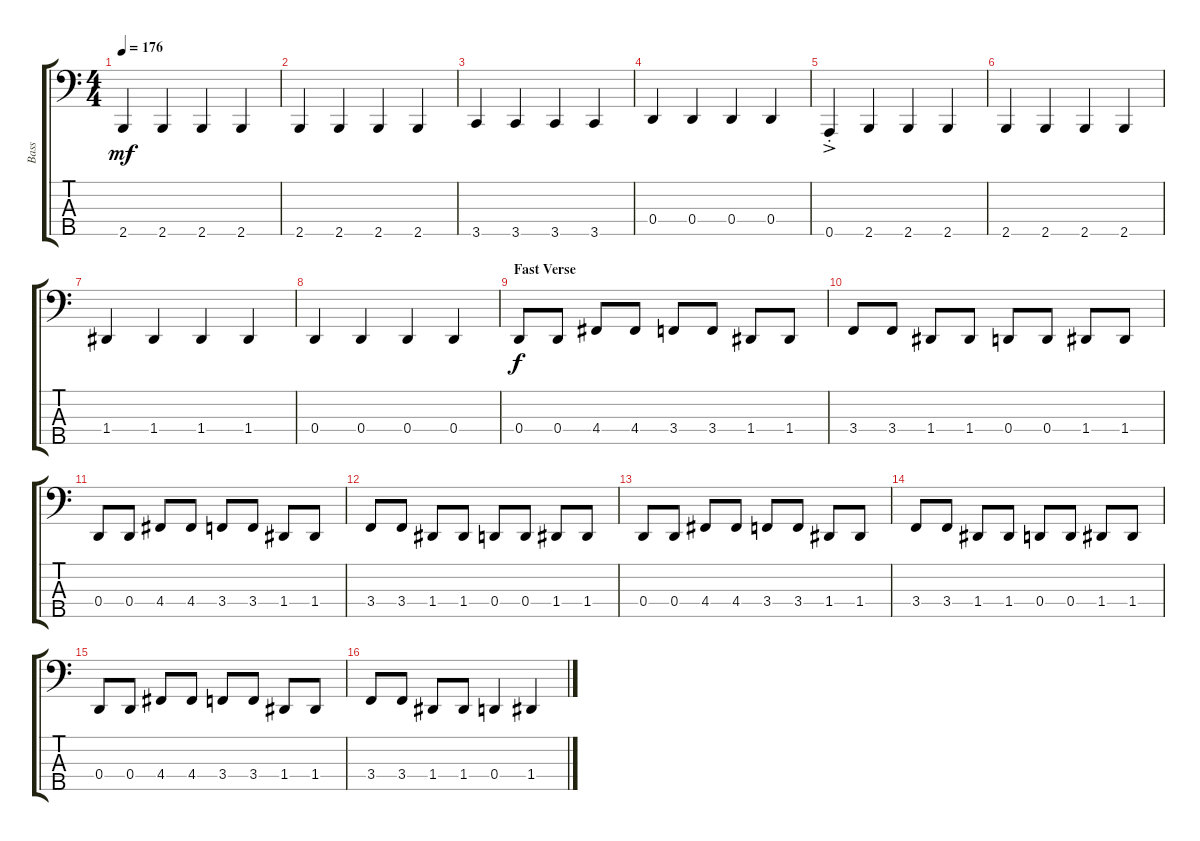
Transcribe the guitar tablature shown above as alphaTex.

\track ("Bass" "Bass") {instrument electricbassfinger}
\staff {score tabs}
\tuning (F2 C2 G1 D1 A0) {hide}
\ts (4 4)
\tempo 176
\clef f4
\ks c
2.5.4{dy mf} 2.5.4 2.5.4 2.5.4 |
2.5.4 2.5.4 2.5.4 2.5.4 |
3.5.4 3.5.4 3.5.4 3.5.4 |
0.4.4 0.4.4 0.4.4 0.4.4 |
0.5{ac st}.4 2.5.4 2.5.4 2.5.4 |
2.5.4 2.5.4 2.5.4 2.5.4 |
1.4.4 1.4.4 1.4.4 1.4.4 |
0.4.4 0.4.4 0.4.4 0.4.4 |
\section ("" "Fast Verse")
0.4.8{dy f} 0.4.8 4.4.8 4.4.8 3.4.8 3.4.8 1.4.8 1.4.8 |
3.4.8 3.4.8 1.4.8 1.4.8 0.4.8 0.4.8 1.4.8 1.4.8 |
0.4.8 0.4.8 4.4.8 4.4.8 3.4.8 3.4.8 1.4.8 1.4.8 |
3.4.8 3.4.8 1.4.8 1.4.8 0.4.8 0.4.8 1.4.8 1.4.8 |
0.4.8 0.4.8 4.4.8 4.4.8 3.4.8 3.4.8 1.4.8 1.4.8 |
3.4.8 3.4.8 1.4.8 1.4.8 0.4.8 0.4.8 1.4.8 1.4.8 |
0.4.8 0.4.8 4.4.8 4.4.8 3.4.8 3.4.8 1.4.8 1.4.8 |
3.4.8 3.4.8 1.4.8 1.4.8 0.4.4 1.4.4
